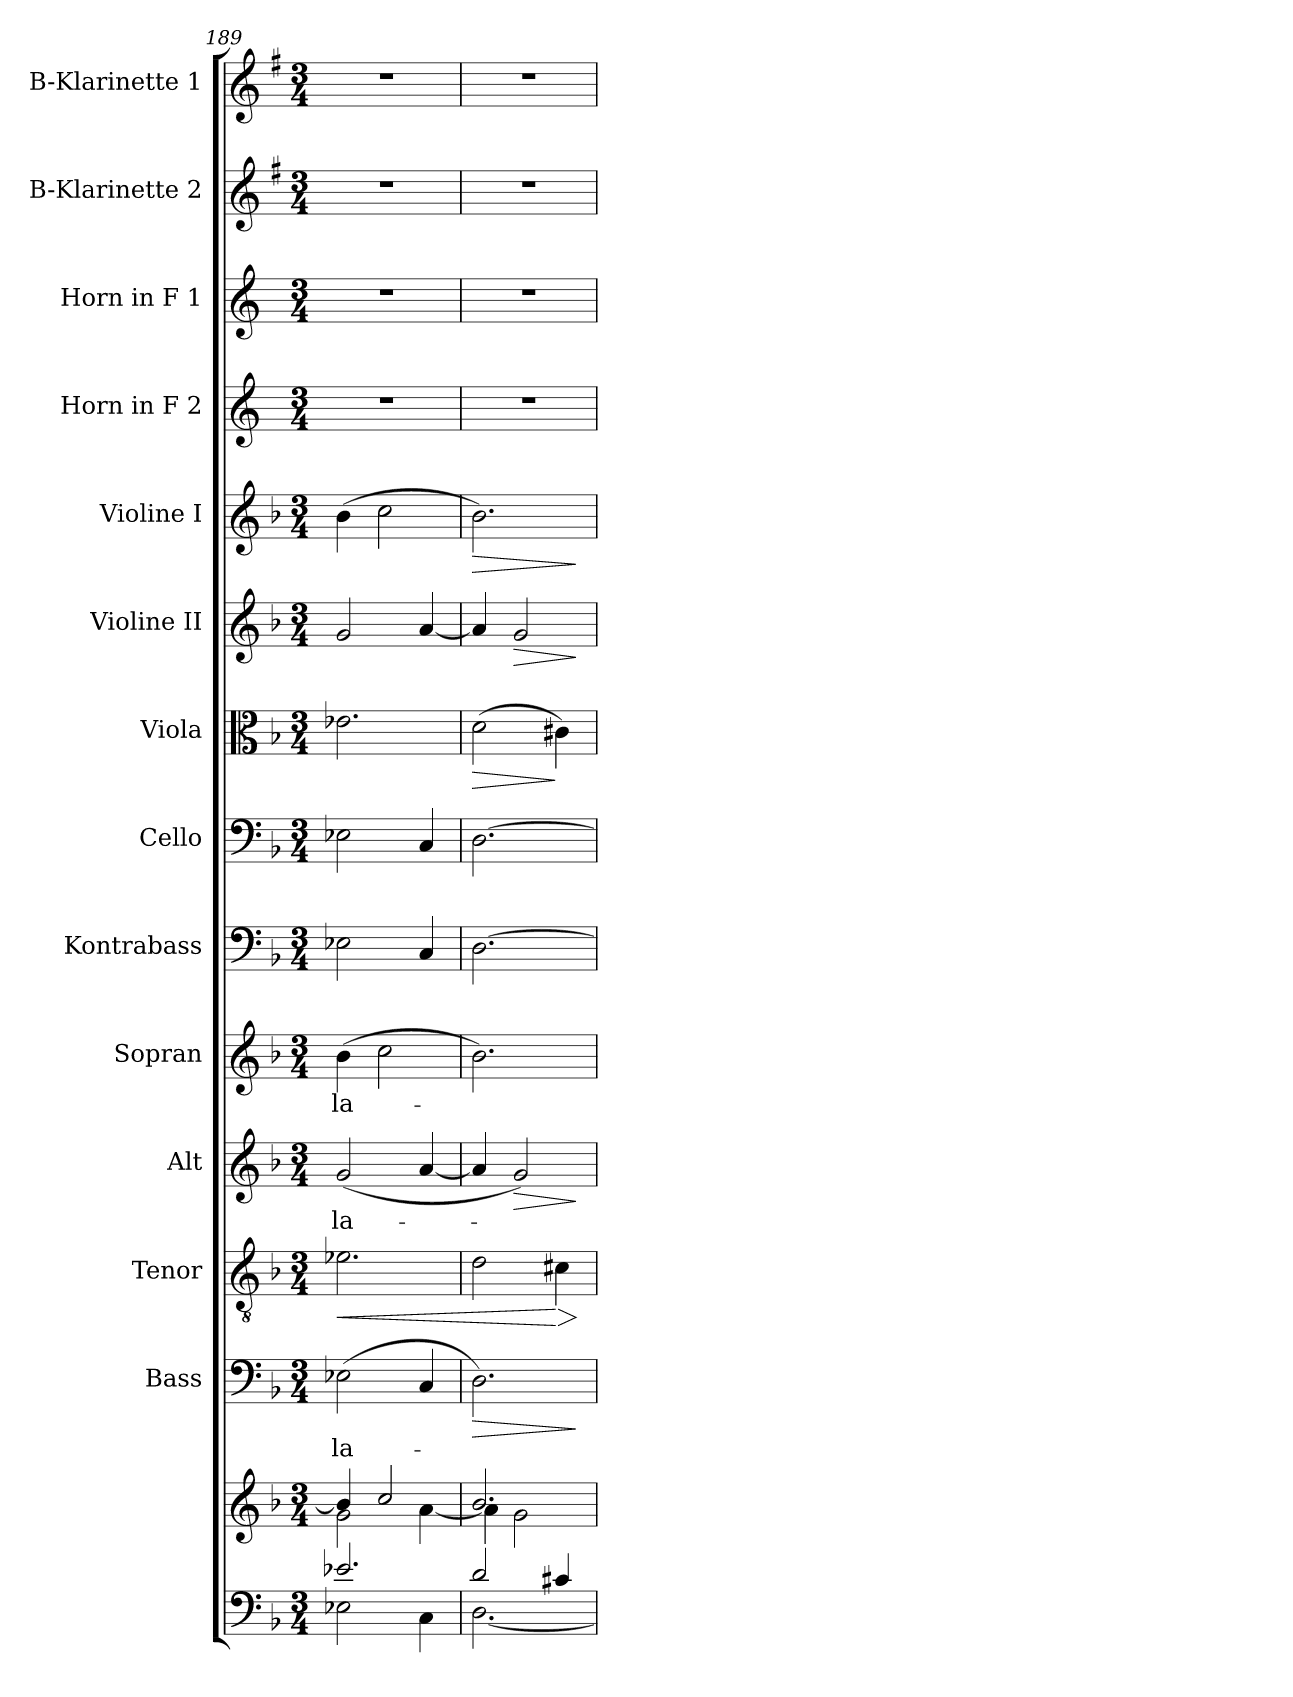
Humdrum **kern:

**kern	**kern	**kern	**text	**dynam	**kern	**dynam	**kern	**text	**dynam	**kern	**text	**kern	**kern	**kern	**dynam	**kern	**dynam	**kern	**dynam	**kern	**kern	**kern	**kern
*part14	*part14	*part13	*part13	*part13	*part12	*part12	*part11	*part11	*part11	*part10	*part10	*part9	*part8	*part7	*part7	*part6	*part6	*part5	*part5	*part4	*part3	*part2	*part1
*staff15	*staff14	*staff13	*staff13	*staff13	*staff12	*staff12	*staff11	*staff11	*staff11	*staff10	*staff10	*staff9	*staff8	*staff7	*staff7	*staff6	*staff6	*staff5	*staff5	*staff4	*staff3	*staff2	*staff1
*	*	*I"Bass	*	*	*I"Tenor	*	*I"Alt	*	*	*I"Sopran	*	*I"Kontrabass	*I"Cello	*I"Viola	*	*I"Violine II	*	*I"Violine I	*	*I"Horn in F 2	*I"Horn in F 1	*I"B-Klarinette 2	*I"B-Klarinette 1
*	*	*I'B.	*	*	*I'T.	*	*I'A.	*	*	*I'S.	*	*I'Kb.	*	*I'Vla.	*	*I'Vl. II	*	*I'Vl. I	*	*	*	*I'B Kl. 2	*I'B Kl. 1
*clefF4	*clefG2	*clefF4	*	*	*clefGv2	*	*clefG2	*	*	*clefG2	*	*clefF4	*clefF4	*clefC3	*	*clefG2	*	*clefG2	*	*clefG2	*clefG2	*clefG2	*clefG2
*	*	*	*	*	*	*	*	*	*	*	*	*ITrd7c12	*	*	*	*	*	*	*	*ITrd4c7	*ITrd4c7	*ITrd1c2	*ITrd1c2
*k[b-]	*k[b-]	*k[b-]	*	*	*k[b-]	*	*k[b-]	*	*	*k[b-]	*	*k[b-]	*k[b-]	*k[b-]	*	*k[b-]	*	*k[b-]	*	*k[b-]	*k[b-]	*k[b-]	*k[b-]
*F:	*F:	*F:	*	*	*F:	*	*F:	*	*	*F:	*	*F:	*F:	*F:	*	*F:	*	*F:	*	*F:	*F:	*F:	*F:
*M3/4	*M3/4	*M3/4	*	*	*M3/4	*	*M3/4	*	*	*M3/4	*	*M3/4	*M3/4	*M3/4	*	*M3/4	*	*M3/4	*	*M3/4	*M3/4	*M3/4	*M3/4
=189	=189	=189	=189	=189	=189	=189	=189	=189	=189	=189	=189	=189	=189	=189	=189	=189	=189	=189	=189	=189	=189	=189	=189
*^	*^	*	*	*	*	*	*	*	*	*	*	*	*	*	*	*	*	*	*	*	*	*	*
!	!	!	!	!	!LO:LY:b	!	!	!LO:HP:b	!	!LO:LY:b	!	!	!LO:LY:b	!	!	!	!	!	!	!	!	!	!	!	!
2.e-X/	2E-X\	4b-/]	2g\	(>2E-X\	-la-	.	2.e-X\	<	(<2g/	-la-	.	(>4b-\	-la-	2EE-X\	2E-X\	2.e-X\	.	2g/	.	(>4b-\	.	2.r	2.r	2.r	2.r
.	.	2cc/	.	.	.	.	.	.	.	.	.	2cc\	.	.	.	.	.	.	.	2cc\	.	.	.	.	.
.	4C\	.	[<4a\	4C/	.	.	.	.	[4a/	.	.	.	.	4CC/	4C/	.	.	[4a/	.	.	.	.	.	.	.
=190	=190	=190	=190	=190	=190	=190	=190	=190	=190	=190	=190	=190	=190	=190	=190	=190	=190	=190	=190	=190	=190	=190	=190	=190	=190
!	!	!	!	!	!	!LO:HP:b	!	!	!	!	!	!	!	!	!	!	!LO:HP:b	!	!	!	!LO:HP:b	!	!	!	!
2d/	[<2.D\	2.b-/	4a\]	2.D\)	.	>	2d\	.	4a/]	.	.	2.b-\)	.	[2.DD\	[2.D\	(>2d\	>	4a/]	.	2.b-\)	>	2.r	2.r	2.r	2.r
!	!	!	!	!	!	!	!	!	!	!	!LO:HP:b	!	!	!	!	!	!	!	!LO:HP:b	!	!	!	!	!	!
.	.	.	2g\	.	.	.	.	.	2g/)	.	>	.	.	.	.	.	.	2g/	>	.	.	.	.	.	.
!	!	!	!	!	!	!	!	!LO:HP:n=1:b	!	!	!	!	!	!	!	!	!	!	!	!	!	!	!	!	!
4c#X/	.	.	.	.	.	.	4c#X\	[ >	.	.	.	.	.	.	.	4c#X\)	]	.	.	.	.	.	.	.	.
*v	*v	*	*	*	*	*	*	*	*	*	*	*	*	*	*	*	*	*	*	*	*	*	*	*	*
*	*v	*v	*	*	*	*	*	*	*	*	*	*	*	*	*	*	*	*	*	*	*	*	*	*
.	.	.	.	]	.	]	.	.	]	.	.	.	.	.	.	.	]	.	]	.	.	.	.
=	=	=	=	=	=	=	=	=	=	=	=	=	=	=	=	=	=	=	=	=	=	=	=
*-	*-	*-	*-	*-	*-	*-	*-	*-	*-	*-	*-	*-	*-	*-	*-	*-	*-	*-	*-	*-	*-	*-	*-
